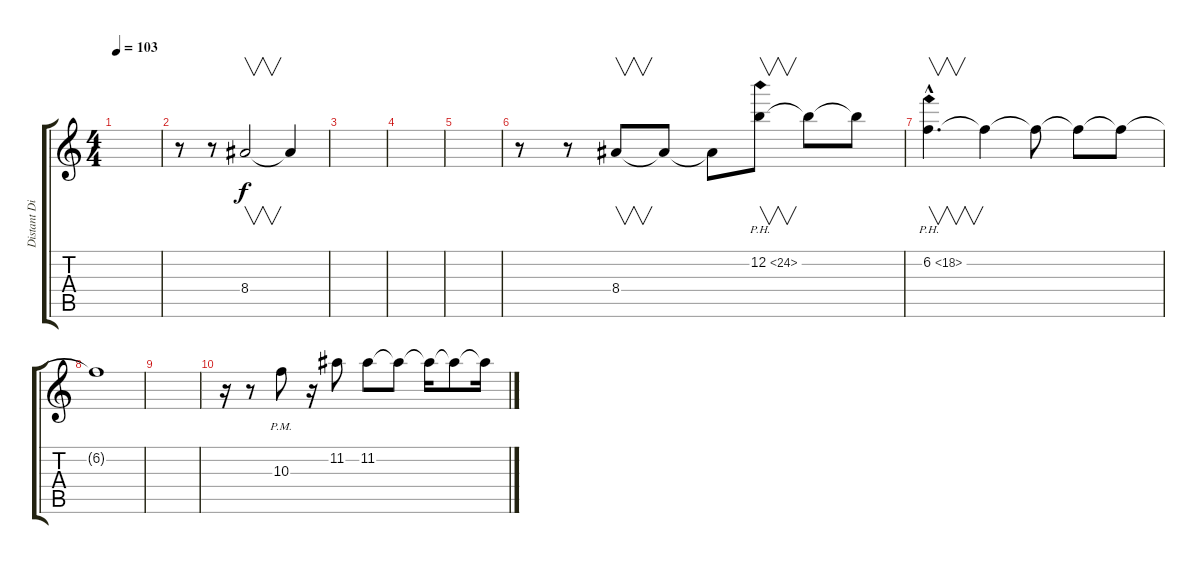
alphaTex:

\track ("Distant Distortion R" "Distant Di") {instrument distortionguitar}
\staff {score tabs}
\tuning (E4 B3 G3 D3 A2 E2) {hide}
\ts (4 4)
\tempo 103
\clef g2
\ks c
|
r.8 r.8 8.4.2{v volume 4} 8.4{t}.4 |
|
|
|
r.8{volume 13} r.8 8.4.8{v} 8.4{t}.8 8.4{t}.8 12.2{ph 12}.8{v} 12.2{t}.8 12.2{t}.8 |
6.2{ph 12 hac}.4{v d volume 0} 6.2{t}.4 6.2{t}.8 6.2{t}.8 6.2{t}.8 |
6.2{t}.1 |
|
r.16{volume 13} r.8{instrument electricguitarmuted} 10.3{pm}.8 r.16 11.2.8 11.2.8{volume 2} 11.2{t}.8 11.2{t}.16 11.2{t}.8 11.2{t}.16
